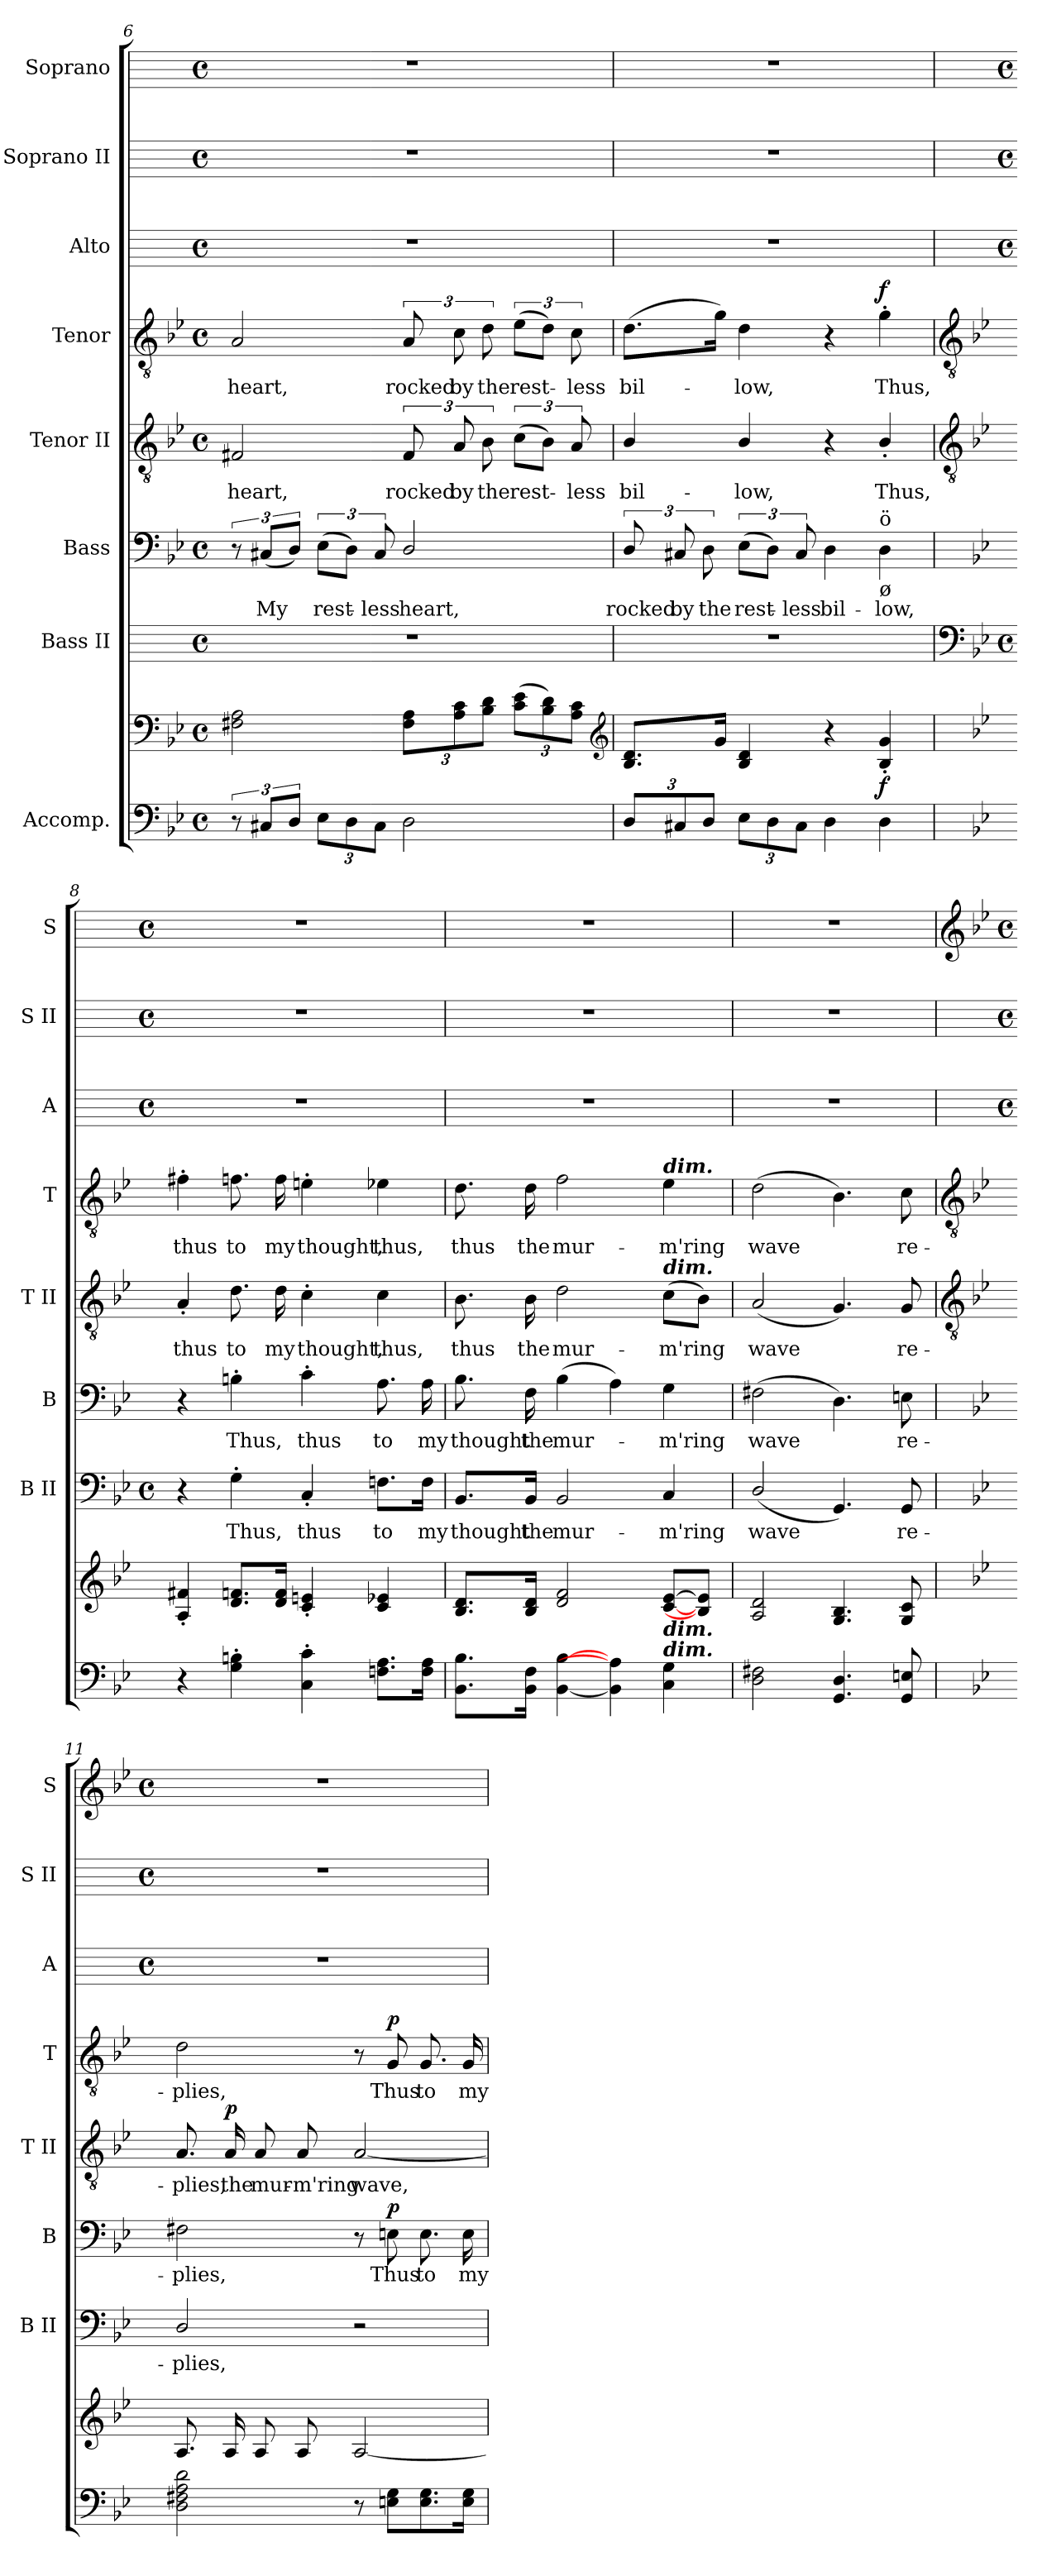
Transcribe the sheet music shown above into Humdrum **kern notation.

**kern	**kern	**dynam	**kern	**text	**kern	**text	**dynam	**kern	**text	**dynam	**kern	**text	**dynam	**kern	**kern	**kern
*part8	*part8	*part8	*part7	*part7	*part6	*part6	*part6	*part5	*part5	*part5	*part4	*part4	*part4	*part3	*part2	*part1
*staff9	*staff8	*staff8/9	*staff7	*staff7	*staff6	*staff6	*staff6	*staff5	*staff5	*staff5	*staff4	*staff4	*staff4	*staff3	*staff2	*staff1
*I"Accomp.	*	*	*I"Bass II	*	*I"Bass	*	*	*I"Tenor II	*	*	*I"Tenor	*	*	*I"Alto	*I"Soprano II	*I"Soprano
*	*	*	*I'B II	*	*I'B	*	*	*I'T II	*	*	*I'T	*	*	*I'A	*I'S II	*I'S
*clefF4	*clefF4	*	*	*	*clefF4	*	*	*clefGv2	*	*	*clefGv2	*	*	*	*	*
*k[b-e-]	*k[b-e-]	*	*	*	*k[b-e-]	*	*	*k[b-e-]	*	*	*k[b-e-]	*	*	*	*	*
*B-:	*B-:	*	*	*	*B-:	*	*	*B-:	*	*	*B-:	*	*	*	*	*
*M4/4	*M4/4	*	*M4/4	*	*M4/4	*	*	*M4/4	*	*	*M4/4	*	*	*M4/4	*M4/4	*M4/4
*met(c)	*met(c)	*	*met(c)	*	*met(c)	*	*	*met(c)	*	*	*met(c)	*	*	*met(c)	*met(c)	*met(c)
=6	=6	=6	=6	=6	=6	=6	=6	=6	=6	=6	=6	=6	=6	=6	=6	=6
!	!	!	!	!	!	!	!	!	!LO:LY:b	!	!	!LO:LY:b	!	!	!	!
12r	2F#X 2A	.	1r	.	12r	.	.	2F#X	heart,	.	2A	heart,	.	1r	1r	1r
!	!	!	!	!	!	!LO:LY:b	!	!	!	!	!	!	!	!	!	!
12C#XL	.	.	.	.	(<12C#XL	My	.	.	.	.	.	.	.	.	.	.
12DJ	.	.	.	.	12DJ)	.	.	.	.	.	.	.	.	.	.	.
!	!	!	!	!	!	!LO:LY:b	!	!	!	!	!	!	!	!	!	!
12E-L	.	.	.	.	(>12E-L	rest-	.	.	.	.	.	.	.	.	.	.
12D	.	.	.	.	12DJ)	.	.	.	.	.	.	.	.	.	.	.
!	!	!	!	!	!	!LO:LY:b	!	!	!	!	!	!	!	!	!	!
12C#J	.	.	.	.	12C#	less	.	.	.	.	.	.	.	.	.	.
!	!	!	!	!	!	!LO:LY:b	!	!	!LO:LY:b	!	!	!LO:LY:b	!	!	!	!
2D	12F# 12AL	.	.	.	2D/	heart,	.	12F#	rocked	.	12A	rocked	.	.	.	.
!	!	!	!	!	!	!	!	!	!LO:LY:b	!	!	!LO:LY:b	!	!	!	!
.	12A 12c	.	.	.	.	.	.	12A	by	.	12c	by	.	.	.	.
!	!	!	!	!	!	!	!	!	!LO:LY:b	!	!	!LO:LY:b	!	!	!	!
.	12B- 12dJ	.	.	.	.	.	.	12B-	the	.	12d	the	.	.	.	.
!	!	!	!	!	!	!	!	!	!LO:LY:b	!	!	!LO:LY:b	!	!	!	!
.	(>12c 12e-L	.	.	.	.	.	.	(>12cL	rest-	.	(>12e-L	rest-	.	.	.	.
.	12B- 12d)	.	.	.	.	.	.	12B-J)	.	.	12dJ)	.	.	.	.	.
!	!	!	!	!	!	!	!	!	!LO:LY:b	!	!	!LO:LY:b	!	!	!	!
.	12A 12cJ	.	.	.	.	.	.	12A	less	.	12c	less	.	.	.	.
*	*clefG2	*	*	*	*	*	*	*	*	*	*	*	*	*	*	*
=7	=7	=7	=7	=7	=7	=7	=7	=7	=7	=7	=7	=7	=7	=7	=7	=7
!	!	!	!	!	!	!LO:LY:b	!	!	!LO:LY:b	!	!	!LO:LY:b	!	!	!	!
12DL	8.B- 8.dL	.	1r	.	12D/	rocked	.	4B-/	bil-	.	(>8.dL	bil-	.	1r	1r	1r
!	!	!	!	!	!	!LO:LY:b	!	!	!	!	!	!	!	!	!	!
12C#X	.	.	.	.	12C#X	by	.	.	.	.	.	.	.	.	.	.
!	!	!	!	!	!	!LO:LY:b	!	!	!	!	!	!	!	!	!	!
12DJ	.	.	.	.	12D	the	.	.	.	.	.	.	.	.	.	.
.	16gJ	.	.	.	.	.	.	.	.	.	16gJ)	.	.	.	.	.
!	!	!	!	!	!	!LO:LY:b	!	!	!LO:LY:b	!	!	!LO:LY:b	!	!	!	!
12E-L	4B- 4d	.	.	.	(>12E-L	rest-	.	4B-/	-low,	.	4d	low,	.	.	.	.
12D	.	.	.	.	12DJ)	.	.	.	.	.	.	.	.	.	.	.
!	!	!	!	!	!	!LO:LY:b	!	!	!	!	!	!	!	!	!	!
12C#J	.	.	.	.	12C#	less	.	.	.	.	.	.	.	.	.	.
!	!	!	!	!	!	!LO:LY:b	!	!	!	!	!	!	!	!	!	!
4D	4r	.	.	.	4D	bil-	.	4r	.	.	4r	.	.	.	.	.
!	!	!	!	!	!LO:TX:b:t=ø	!	!	!	!	!	!	!	!	!	!	!
!	!	!	!	!	!LO:TX:a:t=ö	!	!	!	!	!	!	!	!	!	!	!
!	!	!LO:DY:b	!	!	!	!LO:LY:b	!	!	!LO:LY:b	!	!	!LO:LY:b	!LO:DY:b	!	!	!
4D	4B-' 4g'	f	.	.	4D	-low,	.	4B-'/	Thus,	.	4g'	Thus,	f	.	.	.
!!LO:LB:g=z
=8	=8	=8	=8	=8	=8	=8	=8	=8	=8	=8	=8	=8	=8	=8	=8	=8
*	*	*	*clefF4	*	*	*	*	*clefGv2	*	*	*clefGv2	*	*	*	*	*
*	*	*	*k[b-e-]	*	*	*	*	*	*	*	*	*	*	*	*	*
*	*	*	*B-:	*	*	*	*	*	*	*	*	*	*	*	*	*
*	*	*	*M4/4	*	*	*	*	*	*	*	*	*	*	*M4/4	*M4/4	*M4/4
*	*	*	*met(c)	*	*	*	*	*	*	*	*	*	*	*met(c)	*met(c)	*met(c)
!	!	!	!	!	!	!	!	!	!LO:LY:b	!	!	!LO:LY:b	!	!	!	!
4r	4A' 4f#X'	.	4r	.	4r	.	.	4A'	thus	.	4f#X'	thus	.	1r	1r	1r
!	!	!	!	!LO:LY:b	!	!LO:LY:b	!	!	!LO:LY:b	!	!	!LO:LY:b	!	!	!	!
4G' 4Bn'	8.d 8.fnL	.	4G'	Thus,	4Bn'	Thus,	.	8.d	to	.	8.fn	to	.	.	.	.
!	!	!	!	!	!	!	!	!	!LO:LY:b	!	!	!LO:LY:b	!	!	!	!
.	16d 16fJ	.	.	.	.	.	.	16d	my	.	16f	my	.	.	.	.
!	!	!	!	!LO:LY:b	!	!LO:LY:b	!	!	!LO:LY:b	!	!	!LO:LY:b	!	!	!	!
4C' 4c'	4c' 4en'	.	4C'	thus	4c'	thus	.	4c'	thought,	.	4en'	thought,	.	.	.	.
!	!	!	!	!LO:LY:b	!	!LO:LY:b	!	!	!LO:LY:b	!	!	!LO:LY:b	!	!	!	!
8.Fn 8.AL	4c 4e-X	.	8.Fn\L	to	8.A	to	.	4c	thus,	.	4e-X	thus,	.	.	.	.
!	!	!	!	!LO:LY:b	!	!LO:LY:b	!	!	!	!	!	!	!	!	!	!
16F 16AJ	.	.	16F\Jk	my	16A	my	.	.	.	.	.	.	.	.	.	.
=9	=9	=9	=9	=9	=9	=9	=9	=9	=9	=9	=9	=9	=9	=9	=9	=9
!	!	!	!	!LO:LY:b	!	!LO:LY:b	!	!	!LO:LY:b	!	!	!LO:LY:b	!	!	!	!
8.BB- 8.B-L	8.B- 8.dL	.	8.BB-/L	thought	8.B-	thought	.	8.B-	thus	.	8.d	thus	.	1r	1r	1r
!	!	!	!	!LO:LY:b	!	!LO:LY:b	!	!	!LO:LY:b	!	!	!LO:LY:b	!	!	!	!
16BB- 16FJ	16B- 16dJ	.	16BB-/Jk	the	16F	the	.	16B-	the	.	16d	the	.	.	.	.
!	!	!	!	!LO:LY:b	!	!LO:LY:b	!	!	!LO:LY:b	!	!	!LO:LY:b	!	!	!	!
[4BB- [4B-	2d 2f	.	2BB-	mur-	(>4B-	mur-	.	2d	mur-	.	2f	mur-	.	.	.	.
4BB-] 4A]	.	.	.	.	4A)	.	.	.	.	.	.	.	.	.	.	.
!	!	!	!	!	!	!	!	!	!	!	!LO:TX:a:Bi:t=dim.	!	!	!	!	!
!	!	!	!	!	!	!	!	!LO:TX:a:Bi:t=dim.	!	!	!	!	!	!	!	!
!	!LO:TX:b:Bi:t=dim.	!	!	!	!	!	!	!	!	!	!	!	!	!	!	!
!LO:TX:a:Bi:t=dim.	!	!	!	!	!	!	!	!	!	!	!	!	!	!	!	!
!	!	!	!	!LO:LY:b	!	!LO:LY:b	!	!	!LO:LY:b	!	!	!LO:LY:b	!	!	!	!
4C\ 4G\	[8c [8e-L	.	4C	-m'ring	4G	m'ring	.	(>8cL	-m'ring	.	4e-	-m'ring	.	.	.	.
.	8B-] 8e-]J	.	.	.	.	.	.	8B-J)	.	.	.	.	.	.	.	.
=10	=10	=10	=10	=10	=10	=10	=10	=10	=10	=10	=10	=10	=10	=10	=10	=10
!	!	!	!	!LO:LY:b	!	!LO:LY:b	!	!	!LO:LY:b	!	!	!LO:LY:b	!	!	!	!
2D\ 2F#X\	2A 2d	.	(<2D/	wave	(>2F#X	wave	.	(<2A	wave	.	(>2d	wave	.	1r	1r	1r
4.GG 4.D	4.G 4.B-	.	4.GG)	.	4.D)	.	.	4.G)	.	.	4.B-)	.	.	.	.	.
!	!	!	!	!LO:LY:b	!	!LO:LY:b	!	!	!LO:LY:b	!	!	!LO:LY:b	!	!	!	!
8GG 8En	8G 8c	.	8GG	re-	8En	re-	.	8G	re-	.	8c	re-	.	.	.	.
!!LO:LB:g=z
=11	=11	=11	=11	=11	=11	=11	=11	=11	=11	=11	=11	=11	=11	=11	=11	=11
*	*	*	*	*	*	*	*	*clefGv2	*	*	*clefGv2	*	*	*	*	*clefG2
*	*	*	*	*	*	*	*	*	*	*	*	*	*	*	*	*k[b-e-]
*	*	*	*	*	*	*	*	*	*	*	*	*	*	*	*	*B-:
*	*	*	*	*	*	*	*	*	*	*	*	*	*	*M4/4	*M4/4	*M4/4
*	*	*	*	*	*	*	*	*	*	*	*	*	*	*met(c)	*met(c)	*met(c)
!	!	!	!	!LO:LY:b	!	!LO:LY:b	!	!	!LO:LY:b	!	!	!LO:LY:b	!	!	!	!
2D\ 2F#X\ 2A\ 2d\	8.AL	.	2D/	-plies,	2F#X	-plies,	.	8.A	-plies,	.	2d	-plies,	.	1r	1r	1r
!	!	!	!	!	!	!	!	!	!LO:LY:b	!LO:DY:b	!	!	!	!	!	!
.	16AL	.	.	.	.	.	.	16A	the	p	.	.	.	.	.	.
!	!	!	!	!	!	!	!	!	!LO:LY:b	!	!	!	!	!	!	!
.	8A	.	.	.	.	.	.	8A	mur-	.	.	.	.	.	.	.
!	!	!	!	!	!	!	!	!	!LO:LY:b	!	!	!	!	!	!	!
.	8AJ	.	.	.	.	.	.	8A	-m'ring	.	.	.	.	.	.	.
!	!	!	!	!	!	!	!	!	!LO:LY:b	!	!	!	!	!	!	!
8r	[2A	.	2r	.	8r	.	.	[2A	wave,	.	8r	.	.	.	.	.
!	!	!	!	!	!	!LO:LY:b	!LO:DY:b	!	!	!	!	!LO:LY:b	!LO:DY:b	!	!	!
8En 8GL	.	.	.	.	8En	Thus	p	.	.	.	8G	Thus	p	.	.	.
!	!	!	!	!	!	!LO:LY:b	!	!	!	!	!	!LO:LY:b	!	!	!	!
8.E 8.G	.	.	.	.	8.E	to	.	.	.	.	8.G	to	.	.	.	.
!	!	!	!	!	!	!LO:LY:b	!	!	!	!	!	!LO:LY:b	!	!	!	!
16E 16GJ	.	.	.	.	16E	my	.	.	.	.	16G	my	.	.	.	.
=	=	=	=	=	=	=	=	=	=	=	=	=	=	=	=	=
*-	*-	*-	*-	*-	*-	*-	*-	*-	*-	*-	*-	*-	*-	*-	*-	*-
